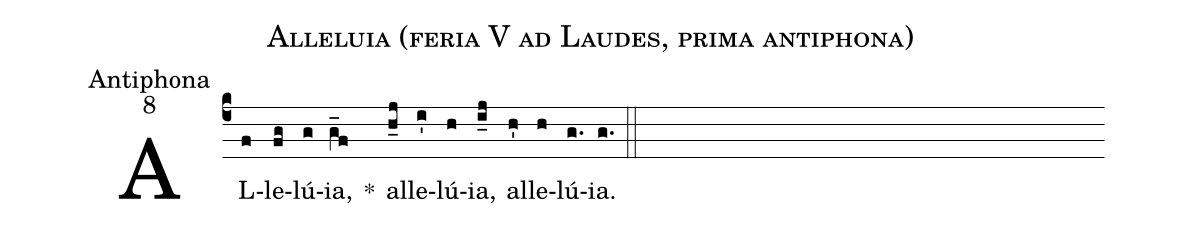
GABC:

name: Alleluia (feria V ad Laudes, prima antiphona);
office-part: Antiphona;
mode: 8;
%%
(c4)
AL(f)le(fg)lú(g)ia,(g_f) *()
al(h_j)le(i')lú(h)ia,(i_j) al(h')le(h)lú(g.)ia.(g.) (::)
